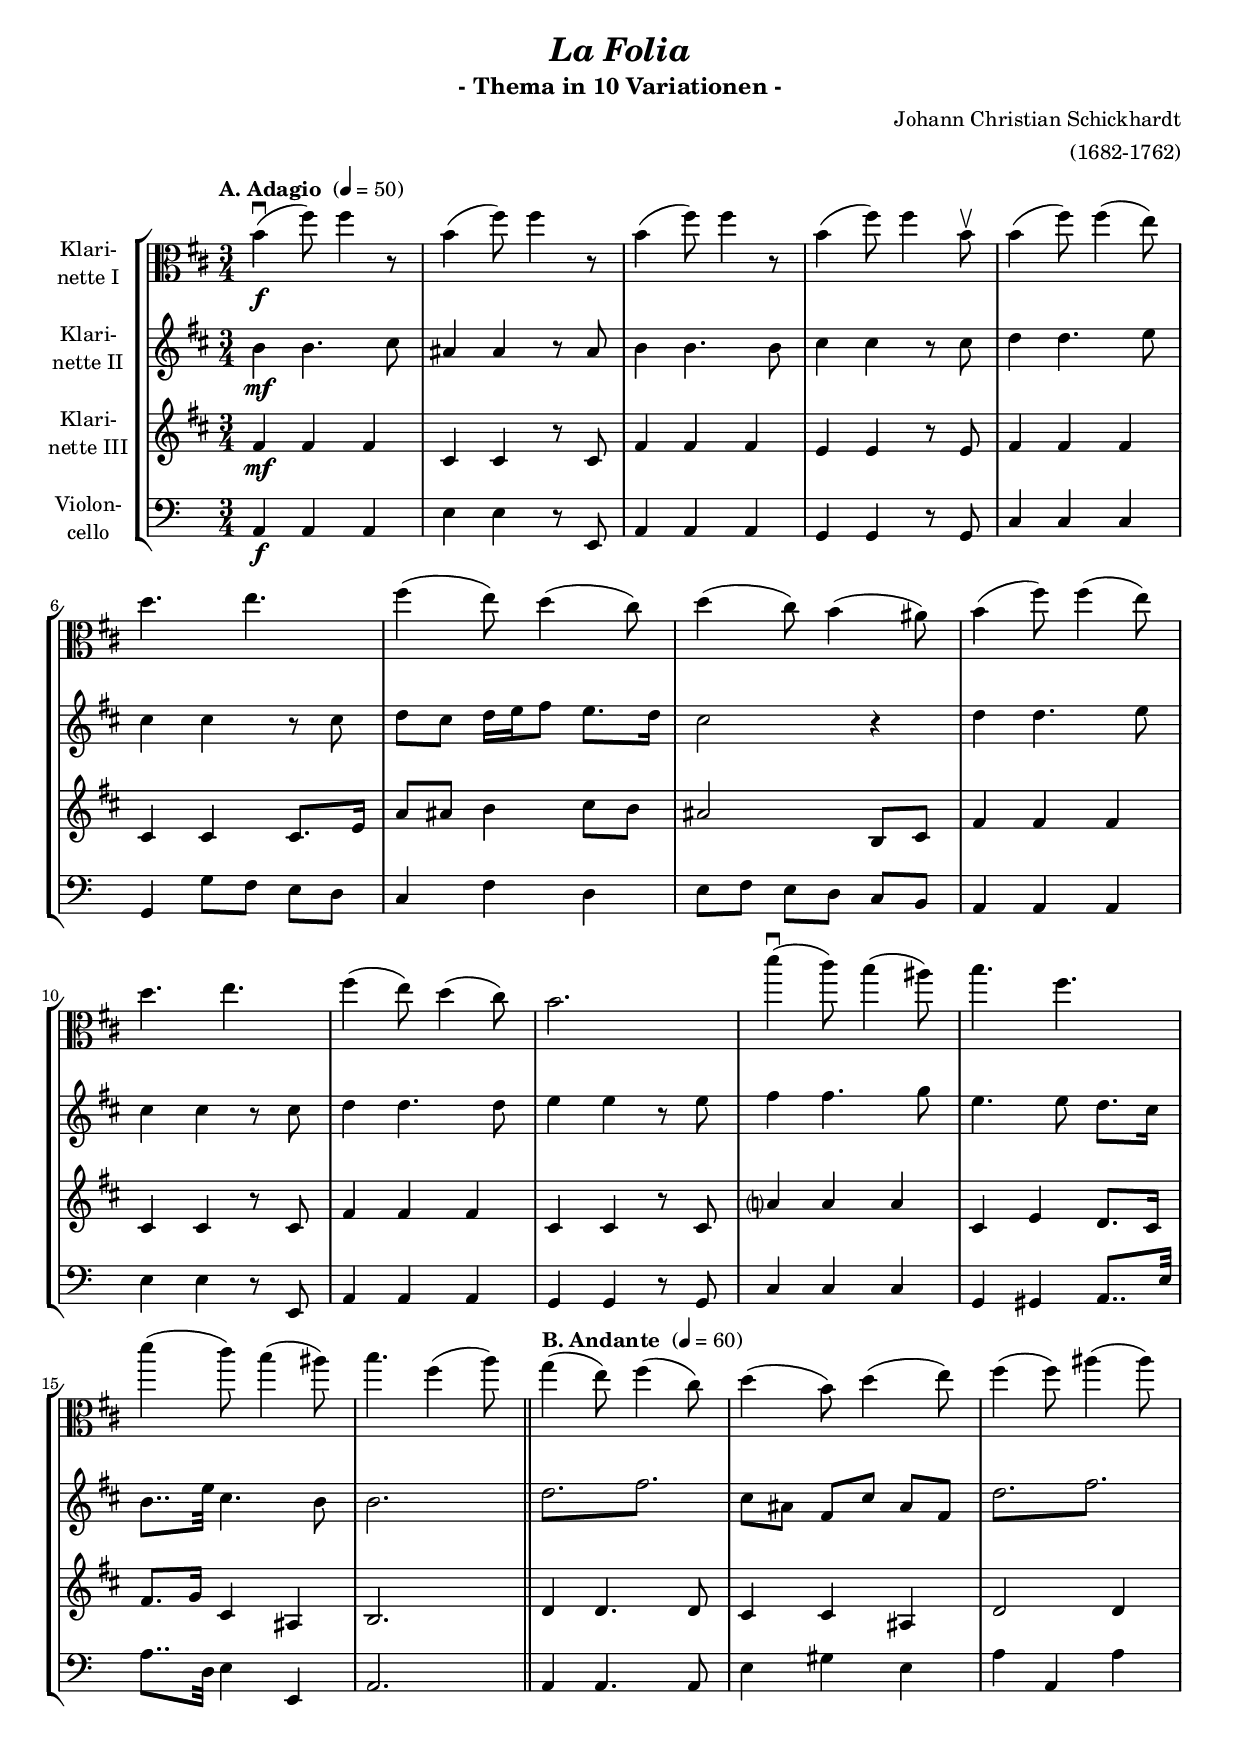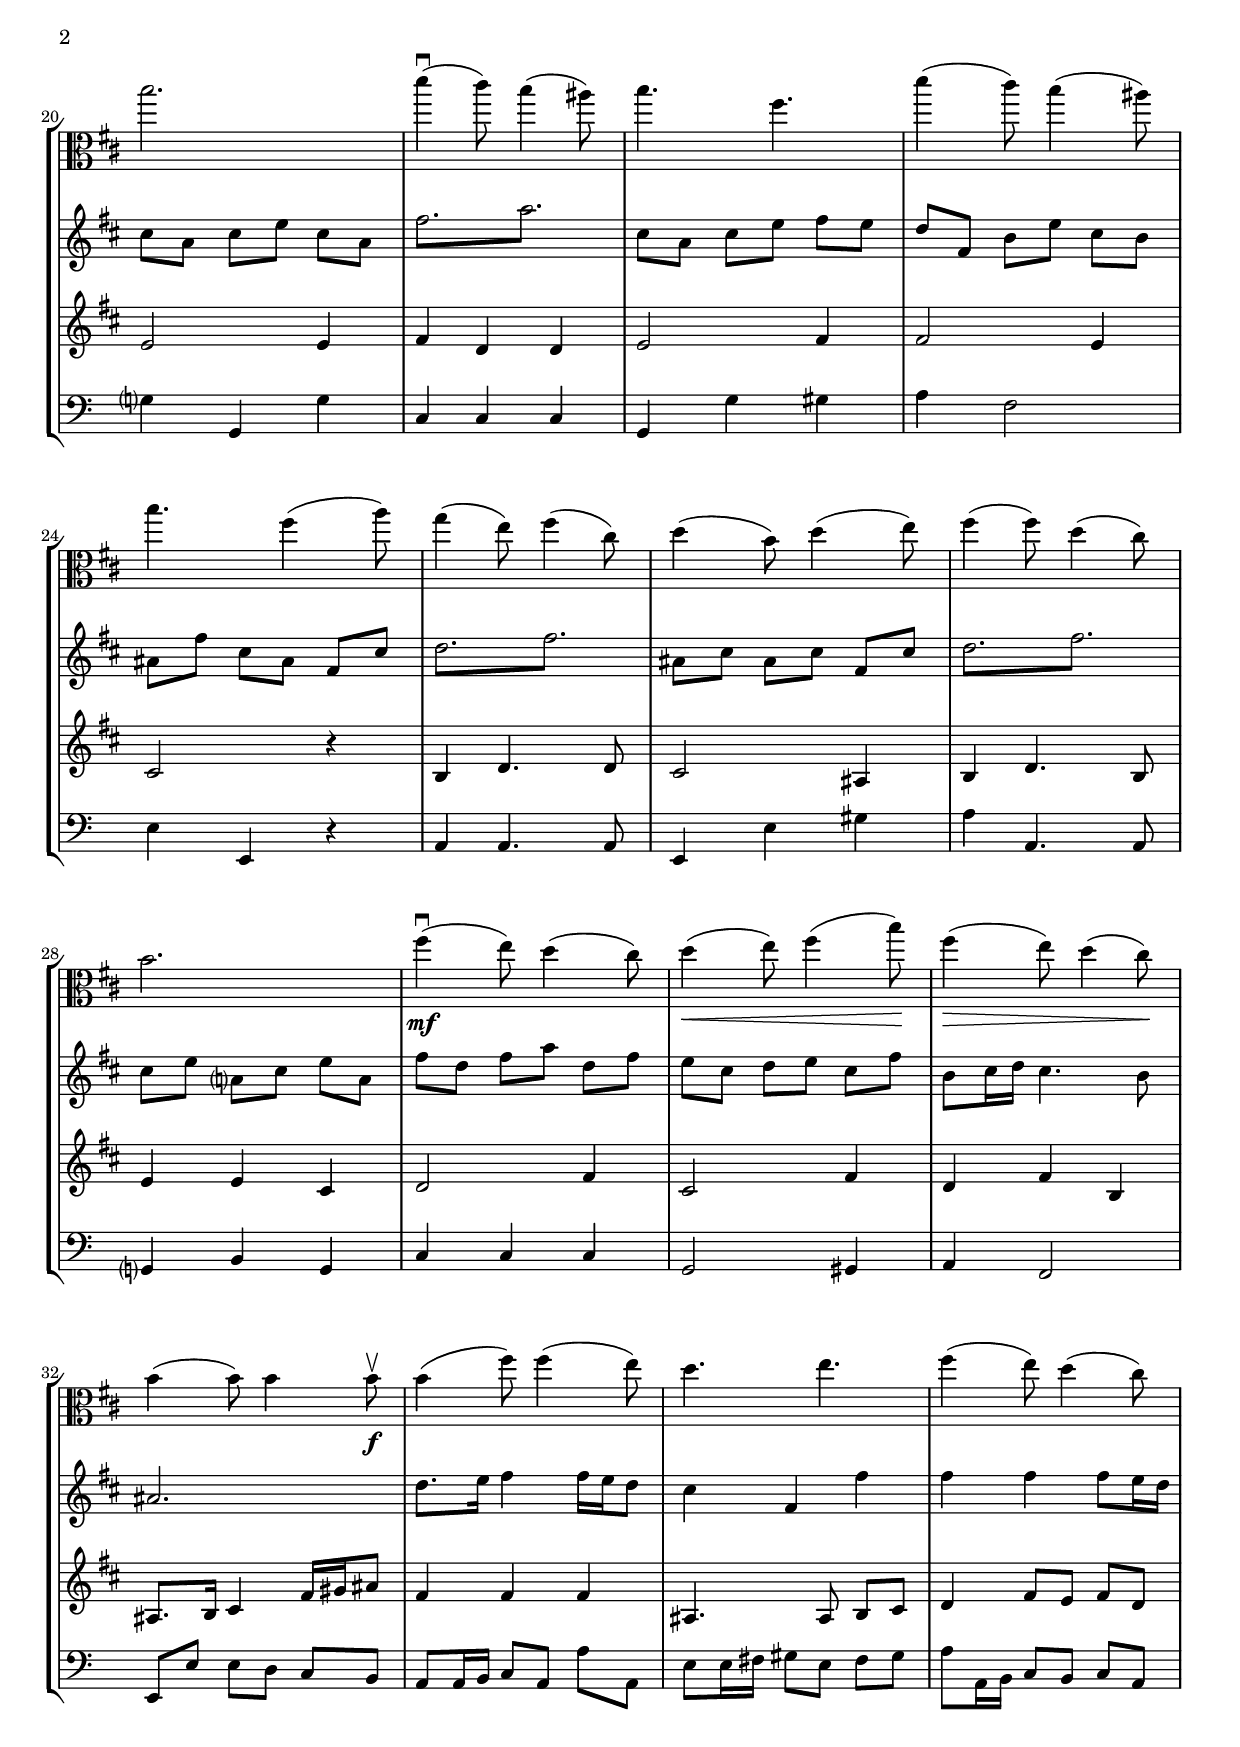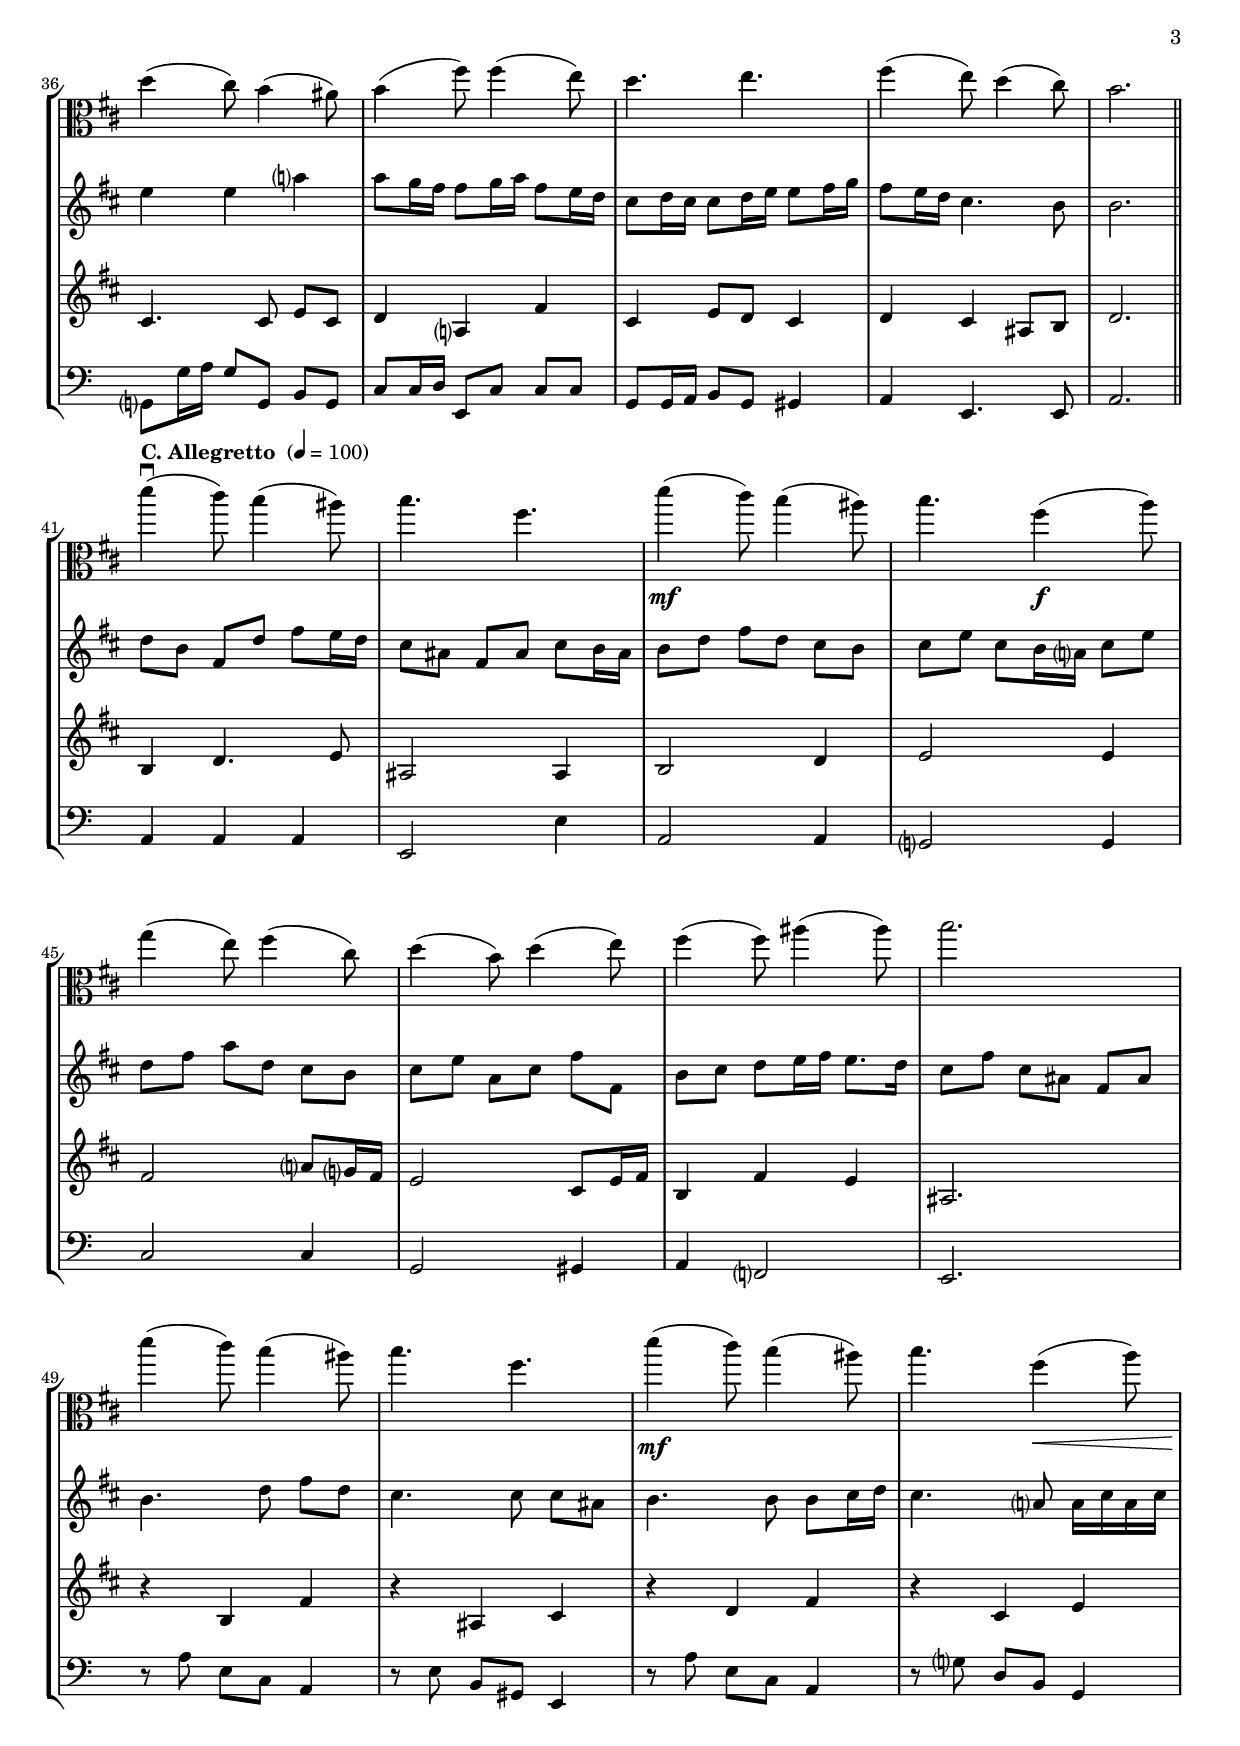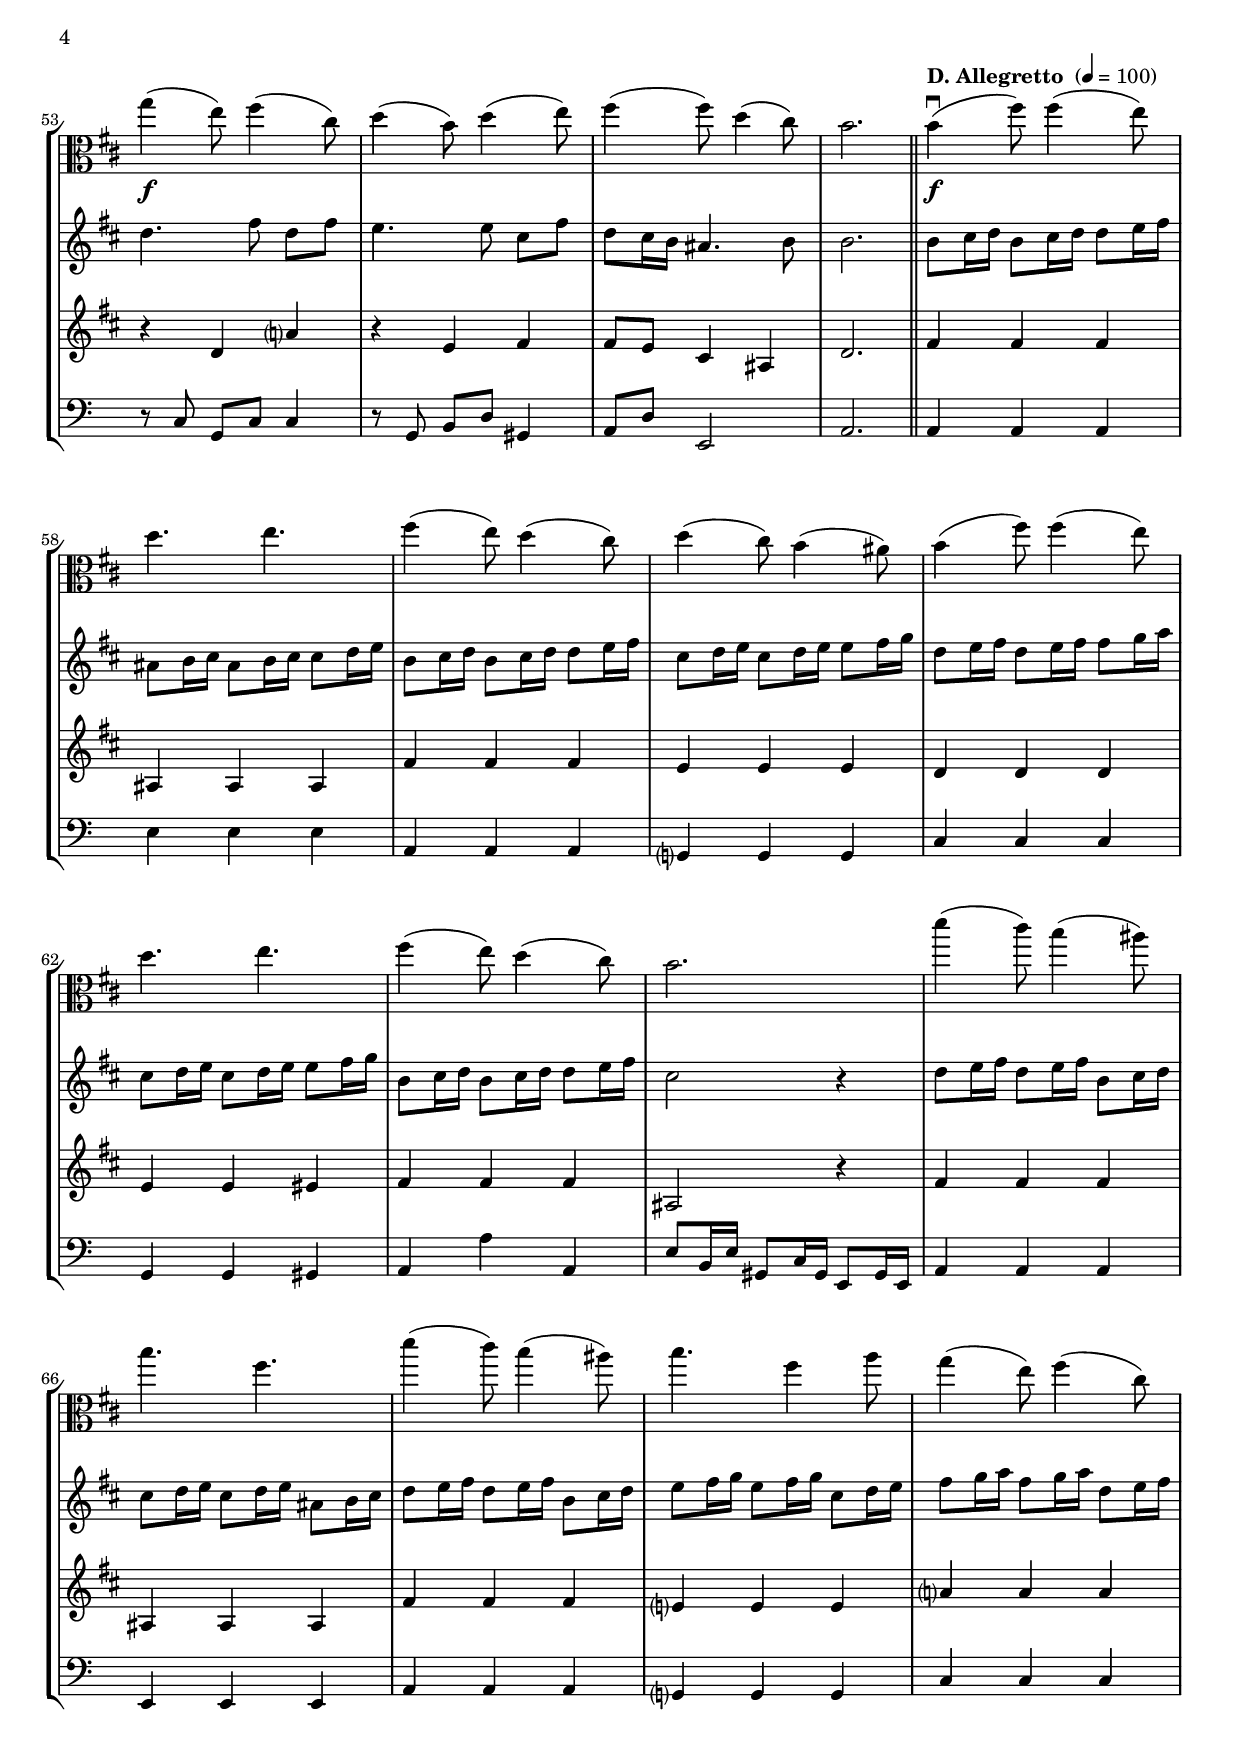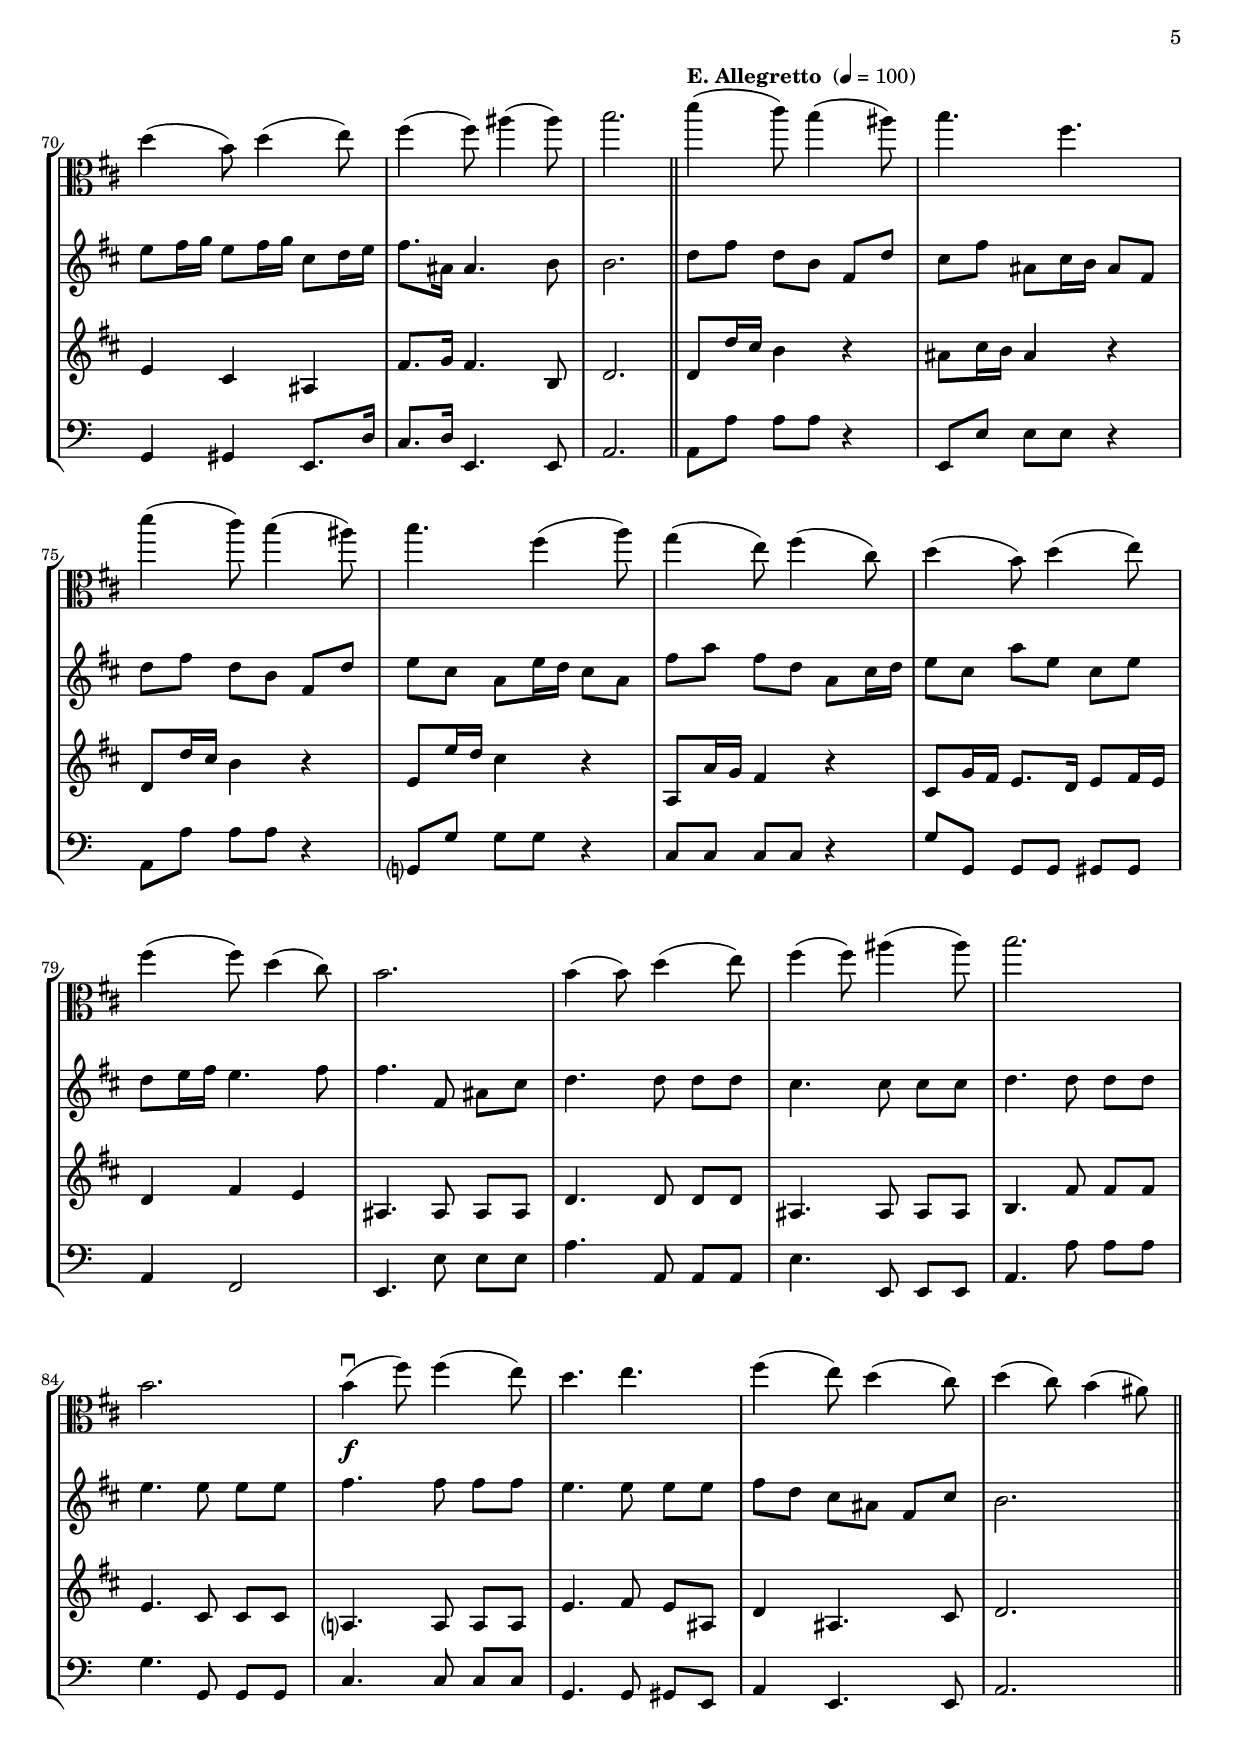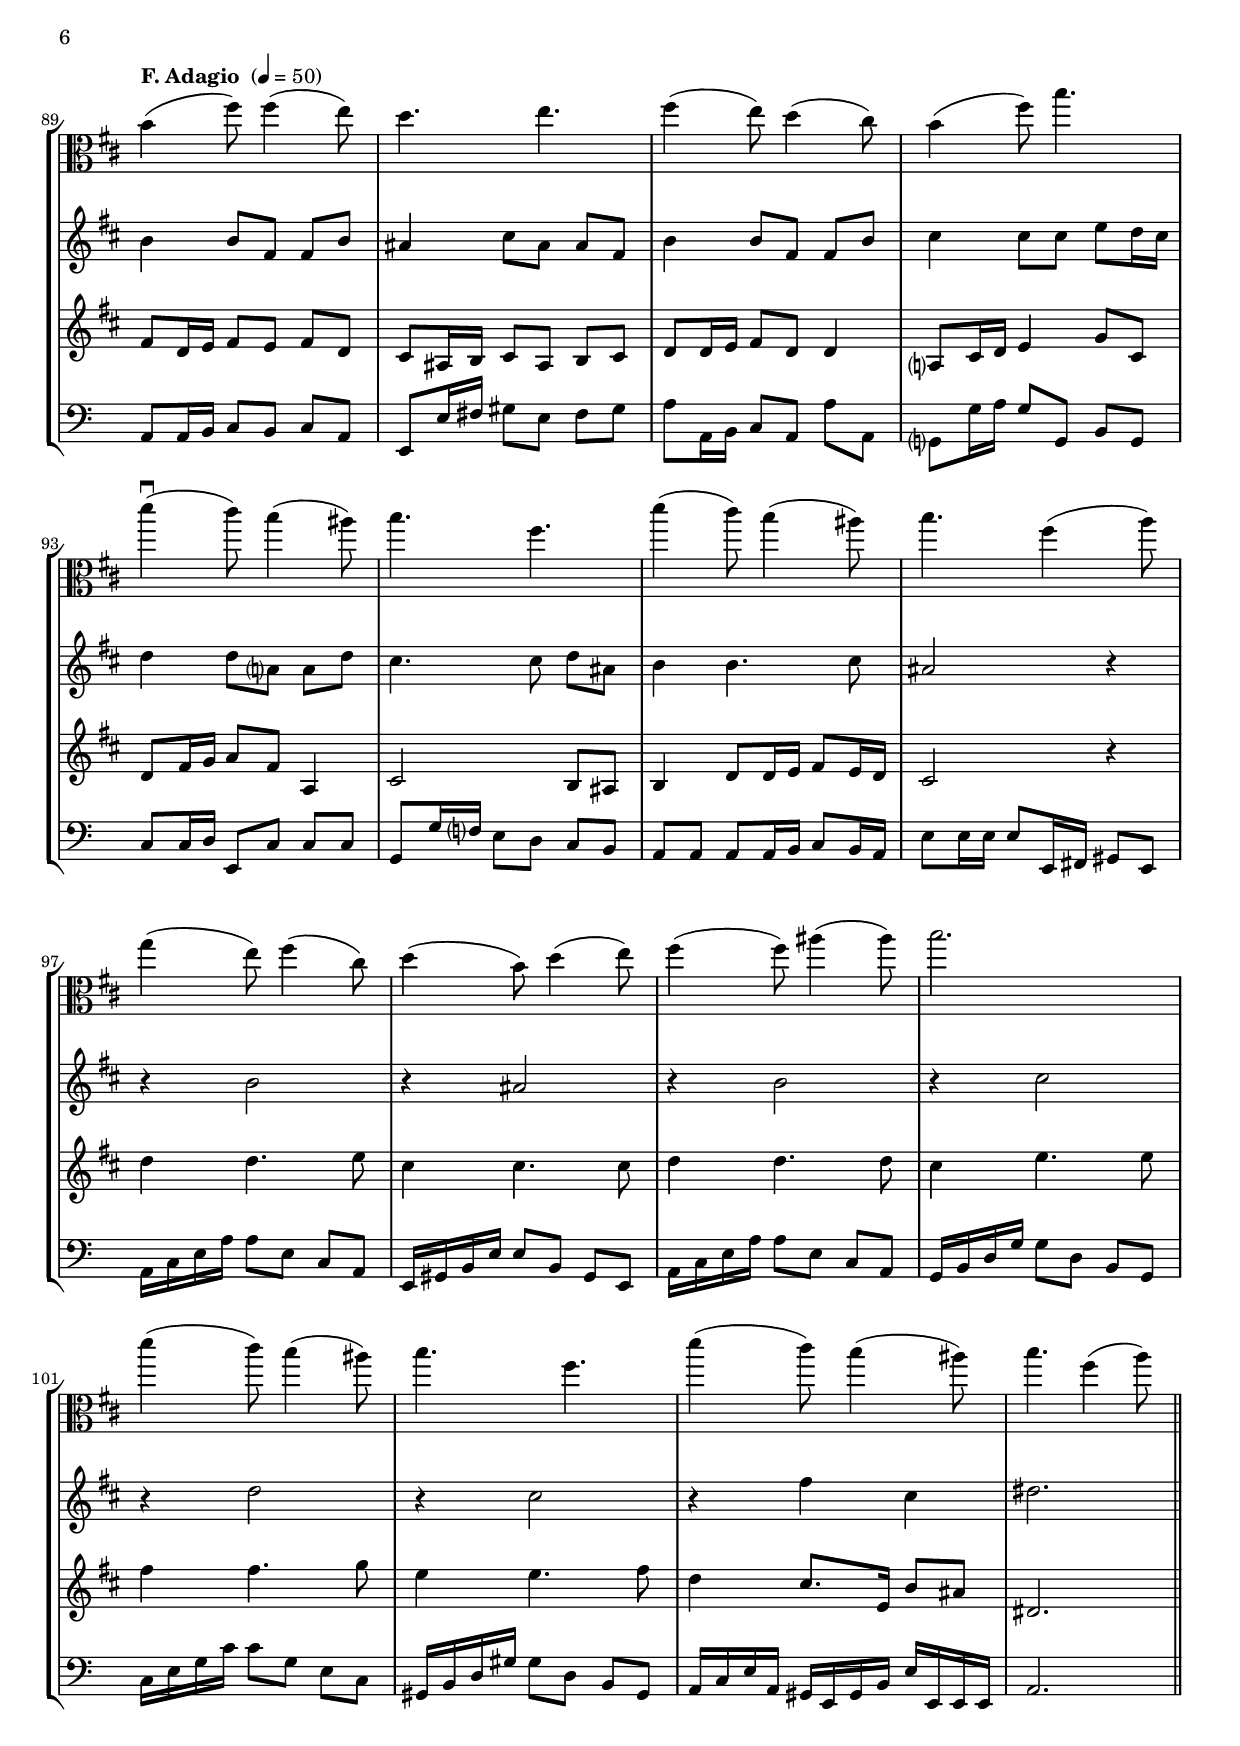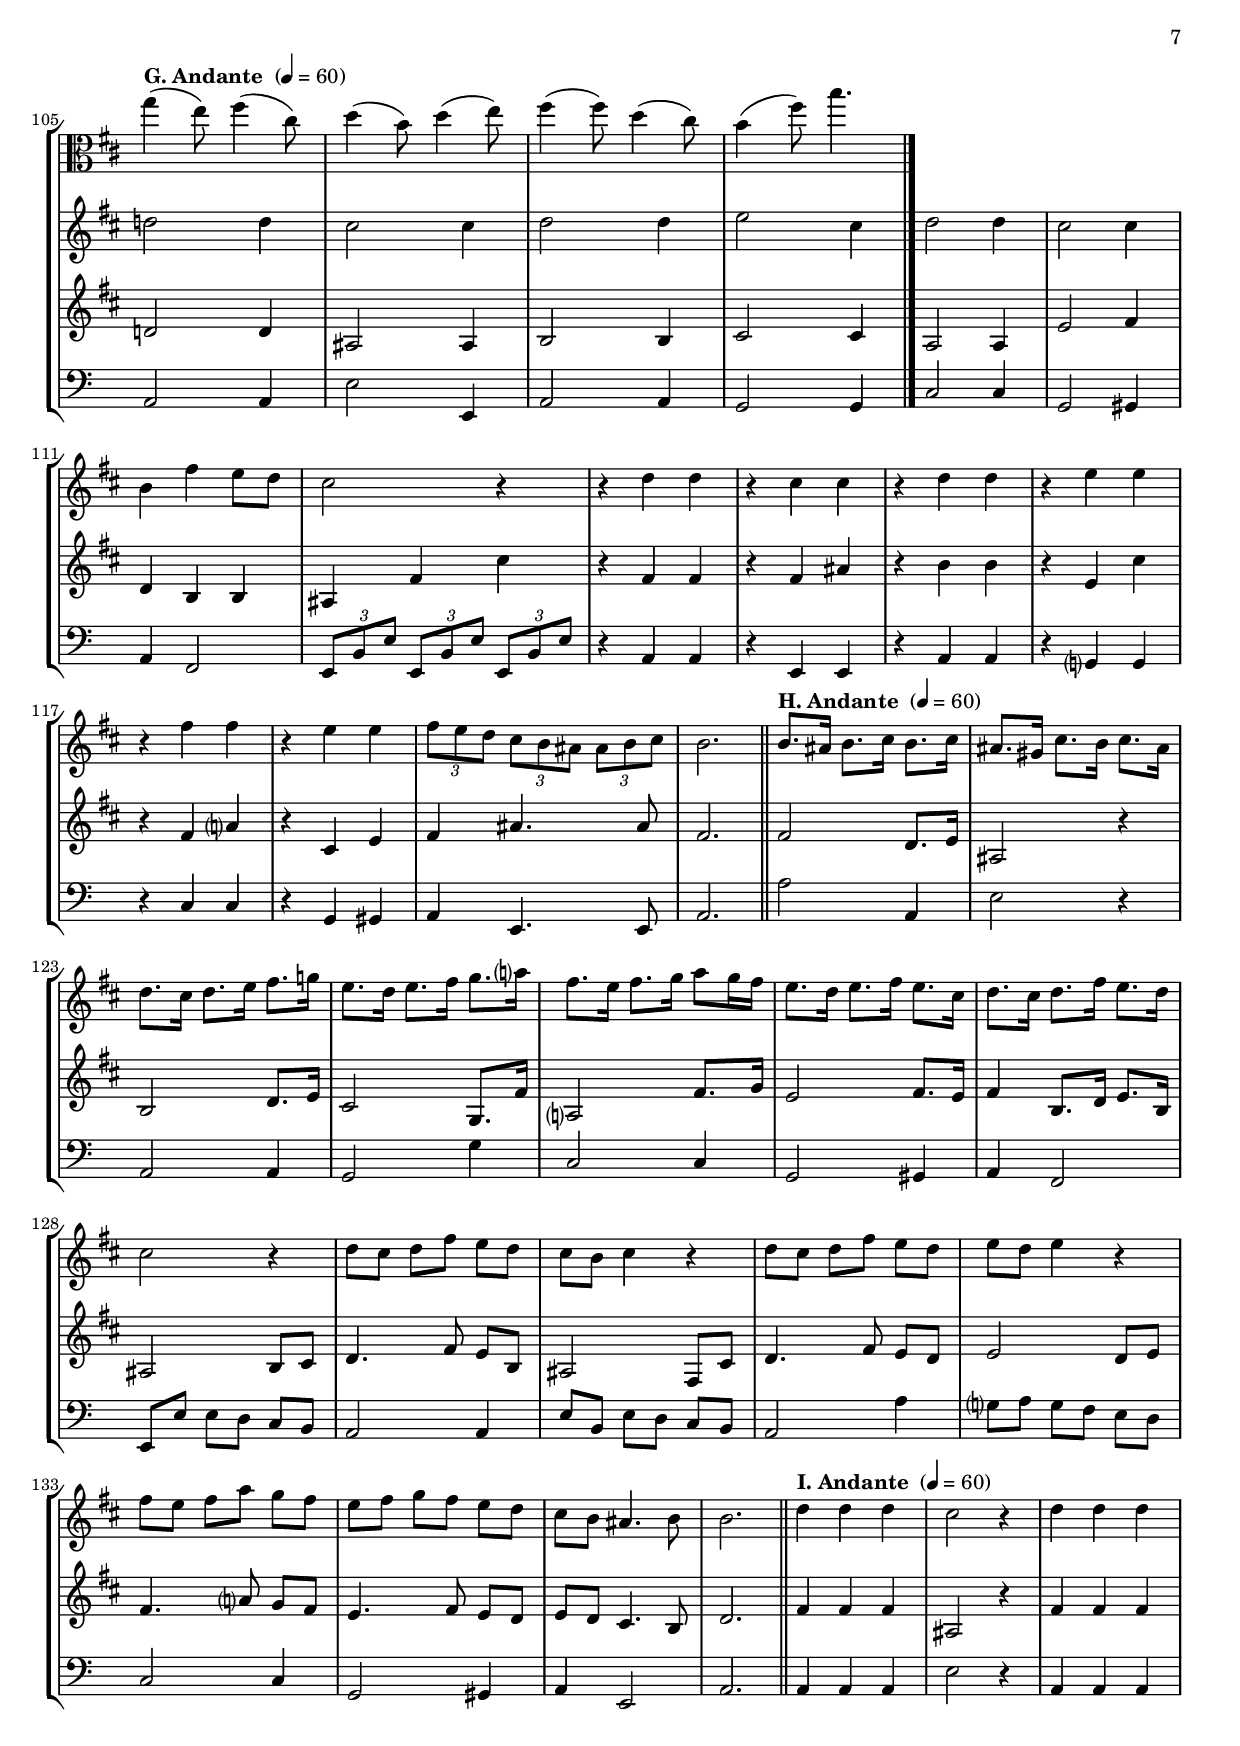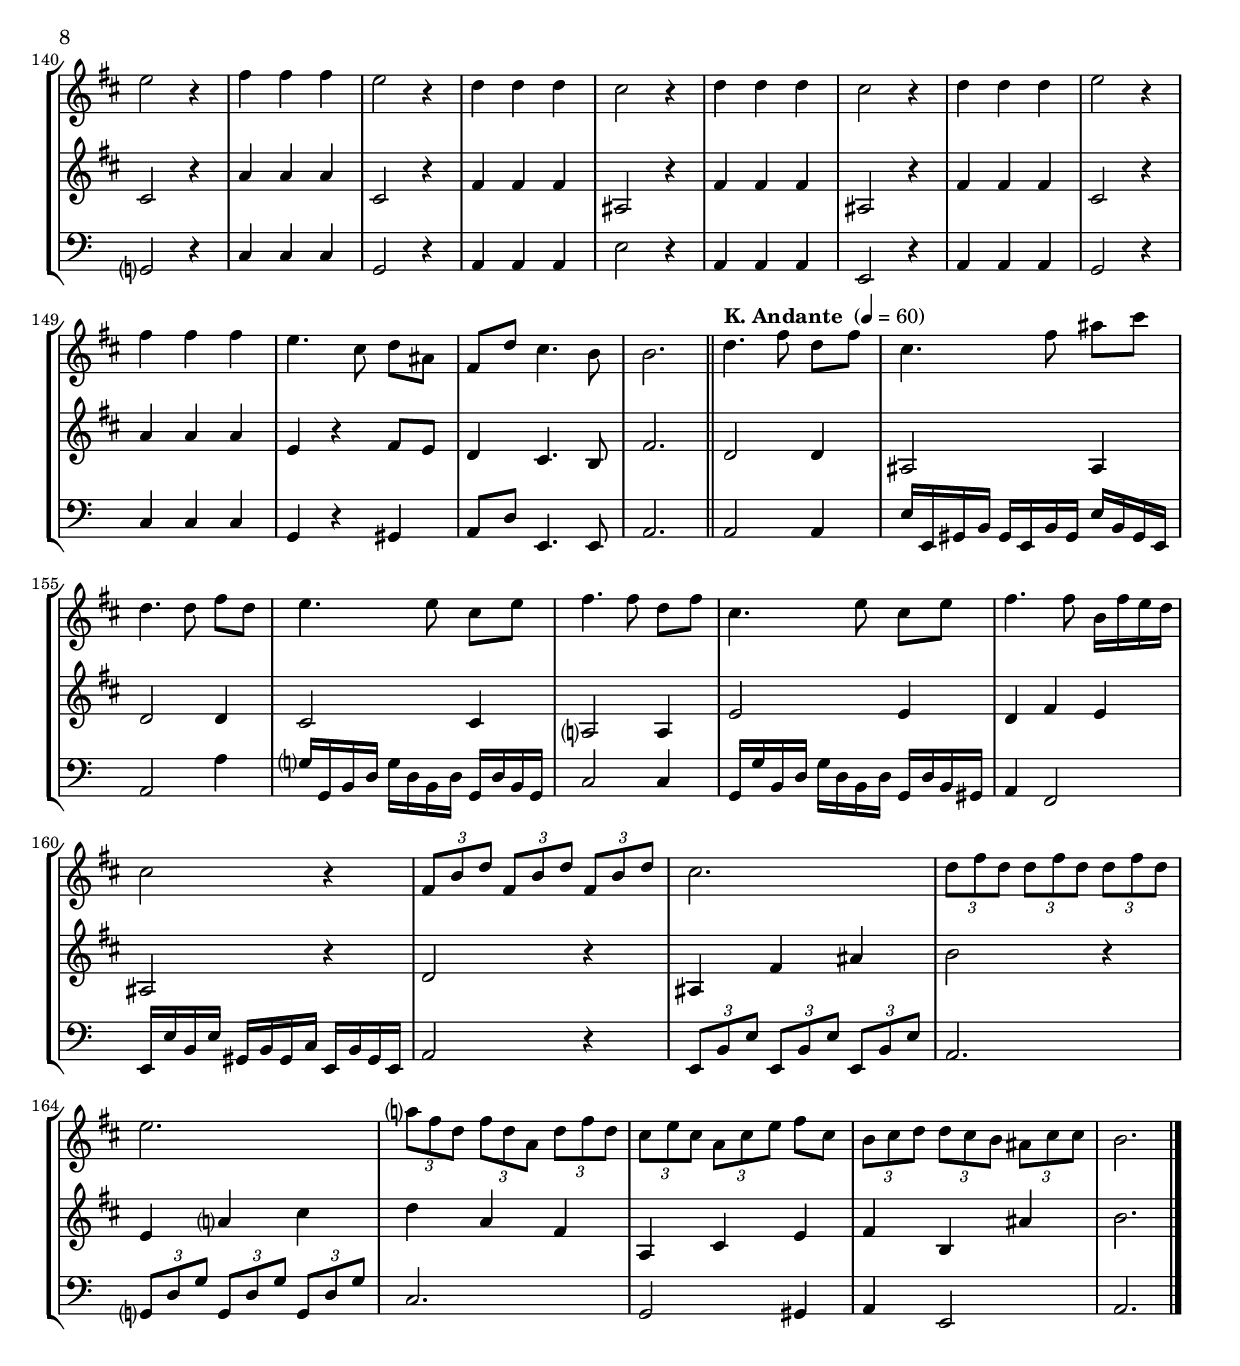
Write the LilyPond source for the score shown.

\version "2.18.2"
\include "deutsch.ly"
  
#(set-global-staff-size 18)

\header {
  title     = \markup \bold \italic "La Folia"
  subtitle  = "- Thema in 10 Variationen -"
  composer  = "Johann Christian Schickhardt"
  arranger  = "(1682-1762)"
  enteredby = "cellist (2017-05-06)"
%  piece     = ""
}

voiceconsts = {
  \key a \minor
  \time 3/4
  \clef "treble"
% \numericTimeSignature
  \compressFullBarRests
  % Set default beaming for all staves
  \set Timing.beamExceptions = #'()
  \set Timing.baseMoment     = #(ly:make-moment 1 4)
  \set Timing.beatStructure  = #'(1 1 1)
}

mifl = "flute"
mist = "string ensemble 1"
mikl = "clarinet"
miba = "bassoon"

introa = {           \tempo "A. Adagio "     4=50 }
introb = { \bar "||" \tempo "B. Andante "    4=60 }
introc = { \bar "||" \tempo "C. Allegretto " 4=100 }
introd = { \bar "||" \tempo "D. Allegretto " 4=100 }
introe = { \bar "||" \tempo "E. Allegretto " 4=100 }
introf = { \bar "||" \pageBreak \tempo "F. Adagio " 4=50 }
introg = { \bar "||" \tempo "G. Andante "    4=60 }
introh = { \bar "||" \tempo "H. Andante "    4=60 }
introi = { \bar "||" \tempo "I. Andante "    4=60 }
introk = { \bar "||" \tempo "K. Andante "    4=60 }

\include "v1.ily"
vb = \relative c'' {
  \voiceconsts

  \introa
  a4\mf a4. h8
  gis4 gis r8 gis
  a4 a4. a8
  h4 h r8 h
  c4 c4. d8
  h4 h r8 h

  c h c16 d e8 d8. c16
  h2 r4
  c c4. d8
  h4 h r8 h
  c4 c4. c8
  d4 d r8 d
  e4 e4. f8

  d4. d8 c8. h16
  a8.. d32 h4. a8
  a2.

  \introb
  \repeat tremolo 3 { c8 e }
  h gis e h' gis e
  \repeat tremolo 3 { c' e }

  h g h d h g
  \repeat tremolo 3 { e' g }
  h, g h d e d
  c e, a d h a
  gis e' h gis e h'
  \repeat tremolo 3 { c e }

  gis, h gis h e, h'
  \repeat tremolo 3 { c e }
  h d g,? h d g,
  e' c e g c, e
  d h c d h e

  a, h16 c h4. a8
  gis2.
  c8. d16 e4 e16 d c8
  h4 e, e'

  e e e8 d16 c
  d4 d g?
  g8 f16 e e8 f16 g e8 d16 c
  h8 c16 h h8 c16 d d8 e16 f

  e8 d16 c h4. a8
  a2.

  \introc
  c8 a e c' e d16 c
  h8 gis e gis h a16 gis
  a8 c e c h a

  h d h a16 g? h8 d
  c e g c, h a
  h d g, h e e,
  a h c d16 e d8. c16
  h8 e h gis e gis

  a4. c8 e c
  h4. h8 h gis
  a4. a8 a h16 c
  h4. g?8 g16 h g h
  c4. e8 c e

  d4. d8 h e
  c h16 a gis4. a8
  a2.

  \introd
  a8 h16 c a8 h16 c c8 d16 e
  gis,8 a16 h gis8 a16 h h8 c16 d

  a8 h16 c a8 h16 c c8 d16 e
  h8 c16 d h8 c16 d d8 e16 f
  c8 d16 e c8 d16 e e8 f16 g
  h,8 c16 d h8 c16 d d8 e16 f

  a,8 h16 c a8 h16 c c8 d16 e
  h2 r4
  c8 d16 e c8 d16 e a,8 h16 c
  h8 c16 d h8 c16 d gis,8 a16 h

  c8 d16 e c8 d16 e a,8 h16 c
  d8 e16 f d8 e16 f h,8 c16 d
  e8 f16 g e8 f16 g c,8 d16 e
  d8 e16 f d8 e16 f h,8 c16 d

  e8. gis,16 gis4. a8
  a2.

  \introe
  c8 e c a e c'
  h e gis, h16 a gis8 e
  c' e c a e c'

  d h g d'16 c h8 g
  e' g e c g h16 c
  d8 h g' d h d
  c d16 e d4. e8

  e4. e,8 gis h
  c4. c8 c c
  h4. h8 h h

  c4. c8 c c
  d4. d8 d d
  e4. e8 e e

  d4. d8 d d
  e c h gis e h'
  a2.

  \introf
  a4 a8 e e a
  gis4 h8 gis gis e
  a4 a8 e e a
  h4 h8 h d c16 h

  c4 c8 g? g c
  h4. h8 c gis
  a4 a4. h8
  gis2 r4

  r a2
  r4 gis2
  r4 a2
  r4 h2

  r4 c2
  r4 h2
  r4 e h
  cis2.

  \introg
  c!2 c4
  h2 h4
  c2 c4

  d2 h4
  c2 c4
  h2 h4

  a e' d8 c
  h2 r4
  r c c
  r h h
  r c c
  r d d
  r e e
  r d d

  \tuplet 3/2 4 { e8 d c h a gis gis a h }
  a2.

  \introh
  a8. gis16 a8. h16 a8. h16
  gis8. fis16 h8. a16 h8. gis16
  c8. h16 c8. d16 e8. f!16

  d8. c16 d8. e16 f8. g?16
  e8. d16 e8. f16 g8 f16 e
  d8. c16 d8. e16 d8. h16
  c8. h16 c8. e16 d8. c16
  h2 r4

  c8 h c e d c
  h a h4 r
  c8 h c e d c
  d c d4 r
  e8 d e g f e

  d e f e d c
  h a gis4. a8
  a2.

  \introi
  c4 c c
  h2 r4

  c c c
  d2 r4
  e e e

  d2 r4
  c c c
  h2 r4

  c c c
  h2 r4
  c c c

  d2 r4
  e e e
  d4. h8 c gis

  e c' h4. a8
  a2.
  \introk
  c4. e8 c e
  h4. e8 gis h

  c,4. c8 e c
  d4. d8 h d
  e4. e8 c e

  h4. d8 h d
  e4. e8 a,16 e' d c
  h2 r4

  \tuplet 3/2 4 { e,8 a c e, a c e, a c }
  h2.
  \tuplet 3/2 4 { c8 e c c e c c e c }
  d2.

  \tuplet 3/2 4 { g?8 e c e c g c e c }
  \tuplet 3/2 4 { h d h g h d } e h
  \tuplet 3/2 4 { a h c c h a gis h h }
  a2. \bar "|."
}

vc = \relative c' {
  \voiceconsts

  \introa
  e4\mf e e
  h h r8 h
  e4 e e
  d d r8 d
  e4 e e
  h h h8. d16

  g8 gis a4 h8 a
  gis2 a,8 h
  e4 e e
  h h r8 h
  e4 e e
  h h r8 h
  g'?4 g g

  h, d c8. h16
  e8. f16 h,4 gis
  a2.

  \introb
  c4 c4. c8
  h4 h gis
  c2 c4

  d2 d4
  e c c
  d2 e4
  e2 d4
  h2 r4
  a c4. c8

  h2 gis4
  a c4. a8
  d4 d h
  c2 e4
  h2 e4

  c e a,
  gis8. a16 h4 e16 fis gis8
  e4 e e
  gis,4. gis8 a h

  c4 e8 d e c
  h4. h8 d h
  c4 g? e'
  h d8 c h4

  c h gis8 a
  c2.

  \introc
  a4 c4. d8
  gis,2 gis4
  a2 c4

  d2 d4
  e2 g?8 f?16 e
  d2 h8 d16 e
  a,4 e' d
  gis,2.

  r4 a e'
  r gis, h
  r c e
  r h d
  r c g'?

  r d e
  e8 d h4 gis
  c2.

  \introd
  e4 e e
  gis, gis gis

  e' e e
  d d d
  c c c
  d d dis

  e e e
  gis,2 r4
  e' e e
  gis, gis gis

  e' e e
  d? d d
  g? g g
  d h gis

  e'8. f16 e4. a,8
  c2.

  \introe
  c8 c'16 h a4 r
  gis8 h16 a gis4 r
  c,8 c'16 h a4 r

  d,8 d'16 c h4 r
  g,8 g'16 f e4 r
  h8 f'16 e d8. c16 d8 e16 d
  c4 e d

  gis,4. gis8 gis gis
  c4. c8 c c
  gis4. gis8 gis gis

  a4. e'8 e e
  d4. h8 h h
  g?4. g8 g g

  d'4. e8 d gis,
  c4 gis4. h8
  c2.

  \introf
  e8 c16 d e8 d e c
  h gis16 a h8 gis a h
  c c16 d e8 c c4
  g?8 h16 c d4 f8 h,

  c e16 f g8 e g,4
  h2 a8 gis
  a4 c8 c16 d e8 d16 c
  h2 r4

  c'4 c4. d8
  h4 h4. h8
  c4 c4. c8
  h4 d4. d8

  e4 e4. f8
  d4 d4. e8
  c4 h8. d,16 a'8 gis
  cis,2.

  \introg
  c!2 c4
  gis2 gis4
  a2 a4

  h2 h4
  g2 g4
  d'2 e4

  c a a
  gis e' h'
  r e, e
  r e gis

  r a a
  r d, h'
  r e, g?
  r h, d

  e gis4. gis8
  e2.

  \introh
  e2 c8. d16
  gis,2 r4
  a2 c8. d16

  h2 f8. e'16
  g,?2 e'8. f16
  d2 e8. d16
  e4 a,8. c16 d8. a16
  gis2 a8 h

  c4. e8 d a
  gis2 e8 h'
  c4. e8 d c
  d2 c8 d
  e4. g?8 f e

  d4. e8 d c
  d c h4. a8
  c2.

  \introi
  e4 e e
  gis,2 r4

  e' e e
  h2 r4
  g' g g

  h,2 r4
  e e e
  gis,2 r4

  e' e e
  gis,2 r4
  e' e e

  h2 r4
  g' g g
  d r e8 d

  c4 h4. a8
  e'2.

  \introk
  c2 c4
  gis2 gis4

  c2 c4
  h2 h4
  g?2 g4

  d'2 d4
  c e d
  gis,2 r4

  c2 r4
  gis e' gis
  a2 r4
  d, g? h

  c g e
  g, h d
  e a, gis'
  a2. \bar "|."
}

vd = \relative c {
  \voiceconsts
  \clef "bass"

  \introa
  a4\f a a
  e' e r8 e,
  a4 a a
  g g r8 g
  c4 c c
  g g'8 f e d

  c4 f d
  e8 f e d c h
  a4 a a
  e' e r8 e,
  a4 a a
  g g r8 g
  c4 c c

  g gis a8.. e'32
  a8.. d,32 e4 e,
  a2.

  \introb
  a4 a4. a8
  e'4 gis e
  a a, a'

  g? g, g'
  c, c c
  g g' gis
  a f2
  e4 e, r
  a a4. a8

  e4 e' gis
  a a,4. a8
  g?4 h g
  c c c
  g2 gis4

  a f2
  e8 e' e d c h
  a a16 h c8 a a' a,
  e' e16 fis gis8 e fis gis

  a a,16 h c8 h c a
  g? g'16 a g8 g, h g
  c c16 d e,8 c' c c
  g g16 a h8 g gis4

  a e4. e8
  a2.

  \introc
  a4 a a
  e2 e'4
  a,2 a4

  g?2 g4
  c2 c4
  g2 gis4
  a f?2
  e2.

  r8 a' e c a4
  r8 e' h gis e4
  r8 a' e c a4
  r8 g'? d h g4
  r8 c g c c4

  r8 g h d gis,4
  a8 d e,2
  a2.

  \introd
  a4 a a
  e' e e

  a, a a
  g? g g
  c c c
  g g gis

  a a' a,
  e'8 h16 e gis,8 c16 gis e8 gis16 e
  a4 a a
  e e e

  a a a
  g? g g
  c c c
  g gis e8. d'16

  c8. d16 e,4. e8
  a2.

  \introe
  a8 a' a a r4
  e,8 e' e e r4
  a,8 a' a a r4

  g,?8 g' g g r4
  c,8 c c c r4
  g'8 g, g g gis gis
  a4 f2

  e4. e'8 e e
  a4. a,8 a a
  e'4. e,8 e e

  a4. a'8 a a
  g4. g,8 g g
  c4. c8 c c

  g4. g8 gis e
  a4 e4. e8
  a2.

  \introf
  a8 a16 h c8 h c a
  e e'16 fis gis8 e fis gis
  a a,16 h c8 a a' a,
  g? g'16 a g8 g, h g

  c c16 d e,8 c' c c
  g g'16 f? e8 d c h
  a a a a16 h c8 h16 a
  e'8 e16 e e8 e,16 fis gis8 e

  a16 c e a a8 e c a
  e16 gis h e e8 h gis e
  a16 c e a a8 e c a
  g16 h d g g8 d h g

  c16 e g c c8 g e c
  gis16 h d gis gis8 d h gis
  a16 c e a, gis e gis h e e, e e
  a2.

  \introg
  a2 a4
  e'2 e,4
  a2 a4

  g2 g4
  c2 c4
  g2 gis4

  a f2
  \tuplet 3/2 4 { e8 h' e e, h' e e, h' e }
  r4 a, a
  r e e

  r a a
  r g? g
  r c c
  r g gis

  a e4. e8
  a2.

  \introh
  a'2 a,4
  e'2 r4
  a,2 a4

  g2 g'4
  c,2 c4
  g2 gis4
  a f2
  e8 e' e d c h

  a2 a4
  e'8 h e d c h
  a2 a'4
  g?8 a g f e d
  c2 c4

  g2 gis4
  a e2
  a2.

  \introi
  a4 a a
  e'2 r4

  a, a a
  g?2 r4
  c c c

  g2 r4
  a a a
  e'2 r4

  a, a a
  e2 r4
  a a a

  g2 r4
  c c c
  g r gis

  a8 d e,4. e8
  a2.

  \introk
  a2 a4
  e'16 e, gis h gis e h' gis e' h gis e

  a2 a'4
  g?16 g, h d g d h d g, d' h g
  c2 c4

  g16 g' h, d g d h d g, d' h gis
  a4 f2
  e16 e' h e gis, h gis c e, h' gis e

  a2 r4
  \tuplet 3/2 4 { e8 h' e e, h' e e, h' e }
  a,2.
  \tuplet 3/2 4 { g?8 d' g g, d' g g, d' g }

  c,2.
  g2 gis4
  a e2
  a2. \bar "|."
}


music = \new StaffGroup <<
      \new Staff {
	\set Staff.midiInstrument = \mikl
	\set Staff.instrumentName = \markup \center-column { "Klari-" "nette I" }
	\transpose a h { \va }
      }

      \new Staff {
	\set Staff.midiInstrument = \mikl
	\set Staff.instrumentName = \markup \center-column { "Klari-" "nette II" }
	\transpose a h { \vb }
      }

      \new Staff {
	\set Staff.midiInstrument = \mikl
	\set Staff.instrumentName = \markup \center-column { "Klari-" "nette III" }
	\transpose a h { \vc }
      }

      \new Staff {
	\set Staff.midiInstrument = \miba
	\set Staff.instrumentName = \markup \center-column { "Violon-" "cello" }
	\transpose a a { \vd }
      }
>>

\book {
  \score {
    \music
    \layout {}
  }

  \score {
    \unfoldRepeats \music

    \midi {
      \context {
        \Score
      }
    }
  }
}
